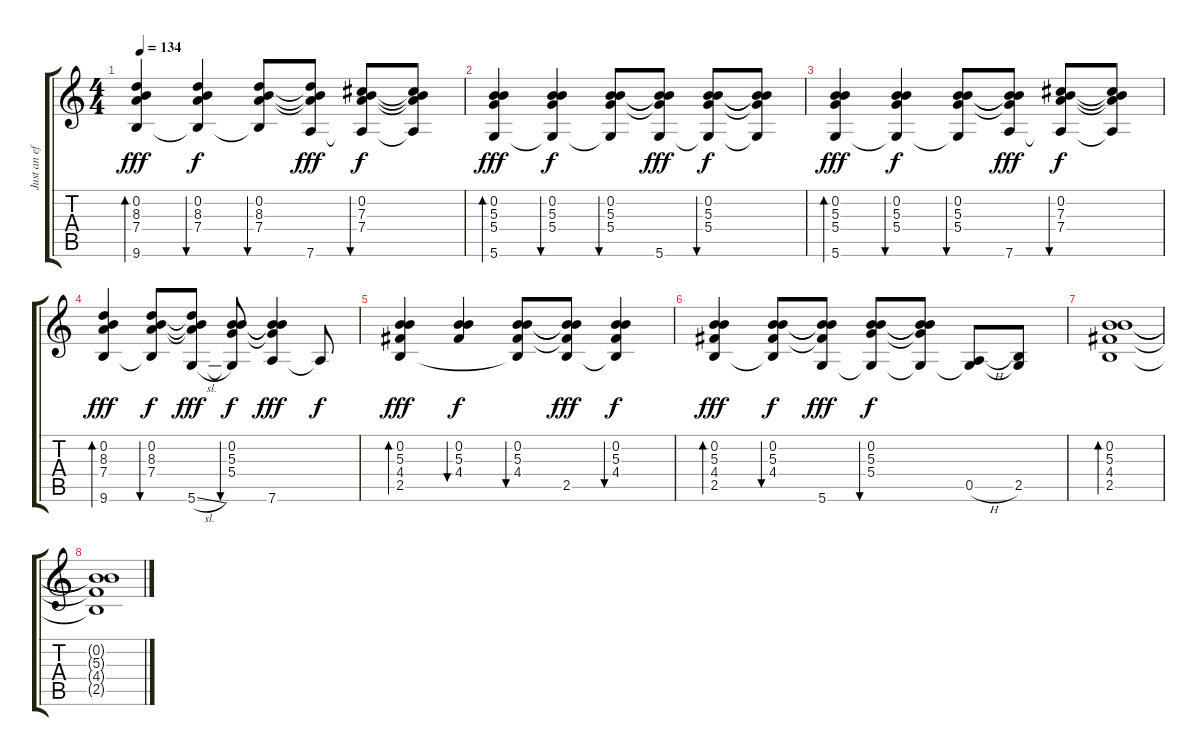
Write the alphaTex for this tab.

\track ("Just an effect" "Just an ef") {instrument acousticguitarnylon}
\staff {score tabs}
\tuning (E4 B3 Gb3 D3 A2 D2) {hide}
\ts (4 4)
\tempo 134
\clef g2
\ks c
(0.2 8.3 7.4 9.6).4{bd 60 dy fff} (0.2 8.3 7.4 9.6{t}).4{bu 30 dy f} (0.2 8.3 7.4 9.6{t}).8{bu 30} (0.2{t} 8.3{t} 7.4{t} 7.6).8{dy fff} (0.2 7.3 7.4 7.6{t}).8{bu 30 dy f} (0.2{t} 7.3{t} 7.4{t} 7.6{t}).8 |
(0.2 5.3 5.4 5.6).4{bd 30 dy fff} (0.2 5.3 5.4 5.6{t}).4{bu 30 dy f} (0.2 5.3 5.4 5.6{t}).8{bu 30} (0.2{t} 5.3{t} 5.4{t} 5.6).8{dy fff} (0.2 5.3 5.4 5.6{t}).8{bu 30 dy f} (0.2{t} 5.3{t} 5.4{t} 5.6{t}).8 |
(0.2 5.3 5.4 5.6).4{bd 30 dy fff} (0.2 5.3 5.4 5.6{t}).4{bu 30 dy f} (0.2 5.3 5.4 5.6{t}).8{bu 30} (0.2{t} 5.3{t} 5.4{t} 7.6).8{dy fff} (0.2 7.3 7.4 7.6{t}).8{bu 30 dy f} (0.2{t} 7.3{t} 7.4{t} 7.6{t}).8 |
(0.2 8.3 7.4 9.6).4{bd 30 dy fff} (0.2 8.3 7.4 9.6{t}).8{bu 30 dy f} (0.2{t} 8.3{t} 7.4{t} 5.6{sl}).8{dy fff} (0.2 5.3 5.4 5.6{t}).8{bu 30 dy f} (0.2{t} 5.3{t} 5.4{t} 7.6).4{dy fff} 7.6{t}.8{dy f} |
(0.2 5.3 4.4 2.5).4{bd 30 dy fff} (0.2 5.3 4.4).4{bu 30 dy f} (0.2 5.3 4.4 2.5{t}).8{bu 30} (0.2{t} 5.3{t} 4.4{t} 2.5).8{dy fff} (0.2 5.3 4.4 2.5{t}).4{bu 30 dy f} |
(0.2 5.3 4.4 2.5).4{bd 30 dy fff} (0.2 5.3 4.4 2.5{t}).8{bu 30 dy f} (0.2{t} 5.3{t} 4.4{t} 5.6).8{dy fff} (0.2 5.3 5.4 5.6{t}).8{bu 30 dy f} (0.2{t} 5.3{t} 5.4{t} 5.6{t}).8 (0.5{h} 5.6{t}).8 (2.5 5.6{t}).8 |
(0.2 5.3 4.4 2.5).1{bd 480 volume 0} |
(0.2{t} 5.3{t} 4.4{t} 2.5{t}).1
